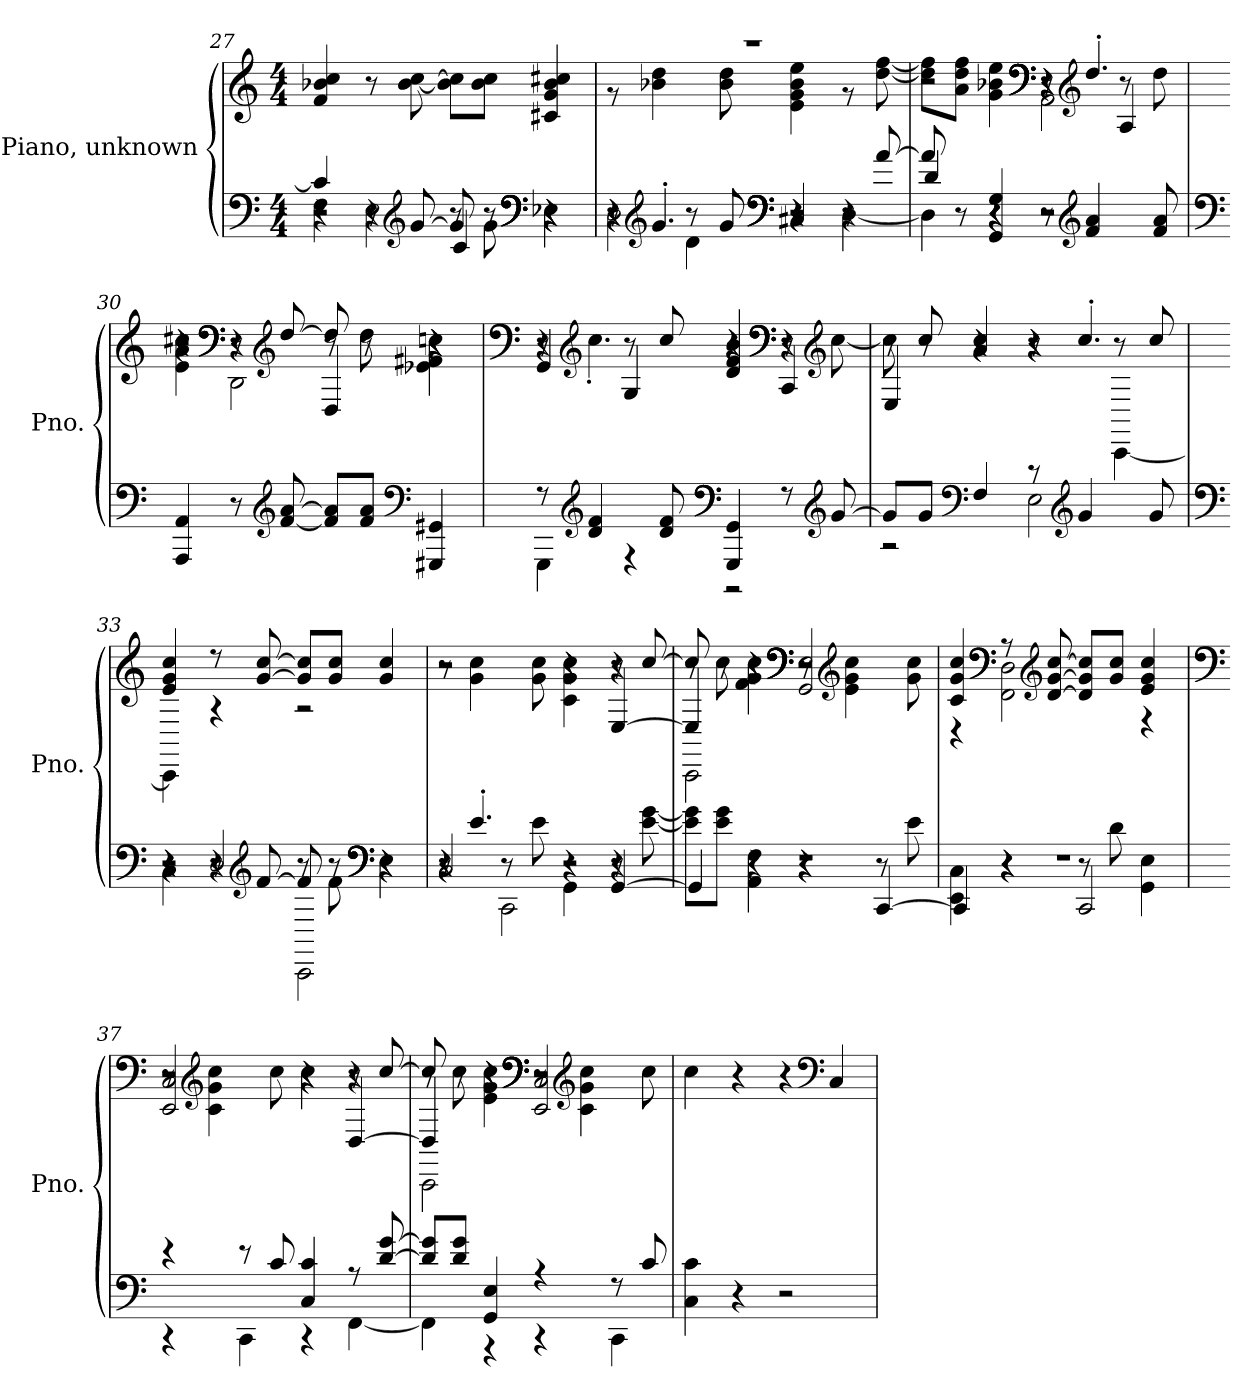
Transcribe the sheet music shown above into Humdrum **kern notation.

**kern	**kern
*part1	*part1
*staff2	*staff1
*I"Piano, unknown	*
*I'Pno.	*
*clefF4	*clefG2
*k[]	*k[]
*M4/4	*M4/4
=27	=27
*^	*
*	*^	*
*	*	*^	*
4c/]	4F\	2r	4r	4f/ 4b-X/ 4cc/
8r	4r	.	2E\	8r
*clefG2	*	*	*	*
[8g/	.	.	.	[8b-\ [8cc\
8g/]	8r	4c/	.	8b-\] 8cc\]L
8r	8g\	.	.	8b-\ 8cc\J
*clefF4	*	*	*	*
4r	4E-X\	4r	4r	4c#X/ 4g/ 4b-/ 4cc#X/
!!LO:LB:g=z
=28	=28	=28	=28	=28
*	*	*	*	*^
8r	4r	4r	2D\	1r	8r
*clefG2	*	*	*	*	*
4.g'/	.	.	.	.	4b-X\ 4dd\
.	4d\	8r	.	.	.
.	.	8g/	.	.	8b-\ 8dd\
*clefF4	*	*	*	*	*
4r	2r	4C#X/	4r	.	4e\ 4g\ 4b-\ 4ee\
8r	.	4r	[4D\	.	8r
[8a/	.	.	.	.	[8dd\ [8ff\
*	*	*v	*v	*	*
=29	=29	=29	=29	=29
*	*	*	*^	*^
8a/]	4d/	4D\]	2r	8dd\] 8ff\]L	2r	2r
8r	.	.	.	8a\ 8dd\ 8ff\J	.	.
4r	4GG/ 4G/	4r	.	4g\ 4b-X\ 4ee\	.	.
*	*	*	*clefF4	*	*	*
2r	8r	2r	8r	4r	4r	2AA\
*clefG2	*	*	*clefG2	*	*	*
.	4f/ 4a/	.	4.dd'/	.	.	.
.	.	.	.	8r	4A/	.
.	8f/ 8a/	.	.	8dd\	.	.
*v	*v	*v	*	*	*	*
=30	=30	=30	=30	=30
*clefF4	*	*	*	*
4AAA/ 4AA/	4r	4e\ 4a\ 4cc#X\	2r	4r
*	*clefF4	*	*	*
8r	8r	4r	.	2DD\
*clefG2	*clefG2	*	*	*
[8f/ [8a/	[8dd/	.	.	.
8f/] 8a/]L	8dd/]	8r	4D/	.
8f/ 8a/J	8r	8dd\	.	.
*clefF4	*	*	*	*
4GGG#X/ 4GG#X/	4r	4e-X\ 4f#X\ 4ccn\	4r	4r
*	*v	*v	*v	*v
!!LO:LB:g=z
=31	=31
*	*clefF4
*^	*^
*	*	*	*^
8r	4GGG\	4r	8r	4GG/
*clefG2	*	*clefG2	*	*
4d/ 4f/	.	.	4.cc'\	.
.	4r	8r	.	4G/
8d/ 8f/	.	8cc/	.	.
*clefF4	*	*	*	*
4GGG/ 4GG/	2r	4d/ 4f/ 4b/	4r	4r
*	*	*clefF4	*	*
8r	.	4r	8r	4CC/
*clefG2	*	*clefG2	*	*
[8g/	.	.	[8cc\	.
=32	=32	=32	=32	=32
8g/L]	2r	8r	8cc\]	4E/
8g/J	.	8cc/	8r	.
*clefF4	*	*	*	*
4F/	.	4a/ 4cc/	4r	4r
8r	2E\	4r	4r	8r
*clefG2	*	*	*	*
4g/	.	.	.	4.cc'/
.	.	8r	[4CC\	.
8g/	.	8cc/	.	.
*v	*v	*	*	*
*	*v	*v	*v
=33	=33
*clefF4	*
*^	*^
*	*^	*	*
*	*	*^	*	*
4r	4C\	4r	2r	4e/ 4g/ 4cc/	4CC\]
8r	4r	2D/	.	8r	4r
*clefG2	*	*	*	*	*
[8f/	.	.	.	[8g/ [8cc/	.
8f/]	8r	.	2CC\	8g/] 8cc/]L	2r
8r	8f\	.	.	8g/ 8cc/J	.
*clefF4	*	*	*	*	*
4r	4E\	4r	.	4g/ 4cc/	.
!!LO:LB:g=z
=34	=34	=34	=34	=34	=34
*	*	*	*	*	*^
8r	4r	2C/	4r	2r	8r	2r
4.e'/	.	.	.	.	4g\ 4cc\	.
.	8r	.	2CC\	.	.	.
.	8e\	.	.	.	8g\ 8cc\	.
2r	4GG\	4r	.	4r	4c\ 4g\ 4cc\	4r
.	8r	[4GG/	4r	8r	4r	[4E/
.	[8e\ [8g\	.	.	[8cc/	.	.
*	*	*v	*v	*	*	*
=35	=35	=35	=35	=35	=35
*	*	*	*	*	*^
1r	8e\] 8g\]L	4GG/]	8cc/]	8r	4E/]	2CC\
.	8e\ 8g\J	.	8r	8cc\	.	.
.	4AA\ 4F\	4r	4r	4f\ 4g\ 4cc\	4r	.
*	*	*	*clefF4	*	*	*
.	4r	4r	2r	8r	2GG/ 2E/	2r
*	*	*	*clefG2	*	*	*
.	.	.	.	4e\ 4g\ 4cc\	.	.
.	8r	[4CC/	.	.	.	.
.	8e\	.	.	8g\ 8cc\	.	.
*	*	*	*	*v	*v	*v
=36	=36	=36	=36	=36
1r	4EE\ 4C\	4CC/]	4c/ 4g/ 4cc/	4r
*	*	*	*clefF4	*
.	4r	4r	8r	2FF\ 2D\
*	*	*	*clefG2	*
.	.	.	[8d/ [8g/ [8cc/	.
.	8r	2CC/	8d/] 8g/] 8cc/]L	.
.	8d\	.	8g/ 8cc/J	.
.	4GG\ 4E\	.	4e/ 4g/ 4cc/	4r
*v	*v	*v	*	*
*	*v	*v
=37	=37
*	*clefF4
*^	*^
*	*	*	*^
4r	4r	2r	8r	2EE/ 2C/
*	*	*clefG2	*	*
.	.	.	4c\ 4g\ 4cc\	.
8r	4CC\	.	.	.
8c/	.	.	8cc\	.
4C/ 4c/	4r	4r	4cc\	4r
8r	[4FF\	8r	4r	[4D/
[8d/ [8g/	.	[8cc/	.	.
!!LO:LB:g=z
=38	=38	=38	=38	=38
*	*	*	*	*^
8d/] 8g/]L	4FF\]	8cc/]	8r	4D/]	2CC\
8d/ 8g/J	.	8r	8cc\	.	.
4GG/ 4E/	4r	4r	4e\ 4g\ 4cc\	4r	.
*	*	*clefF4	*	*	*
4r	4r	2r	8r	2EE/ 2C/	2r
*	*	*clefG2	*	*	*
.	.	.	4c\ 4g\ 4cc\	.	.
8r	4CC\	.	.	.	.
8c/	.	.	8cc\	.	.
*v	*v	*	*	*	*
*	*v	*v	*v	*v
=39	=39
4C\ 4c\	4cc\
4r	4r
2r	4r
*	*clefF4
.	4C/
=	=
*-	*-
